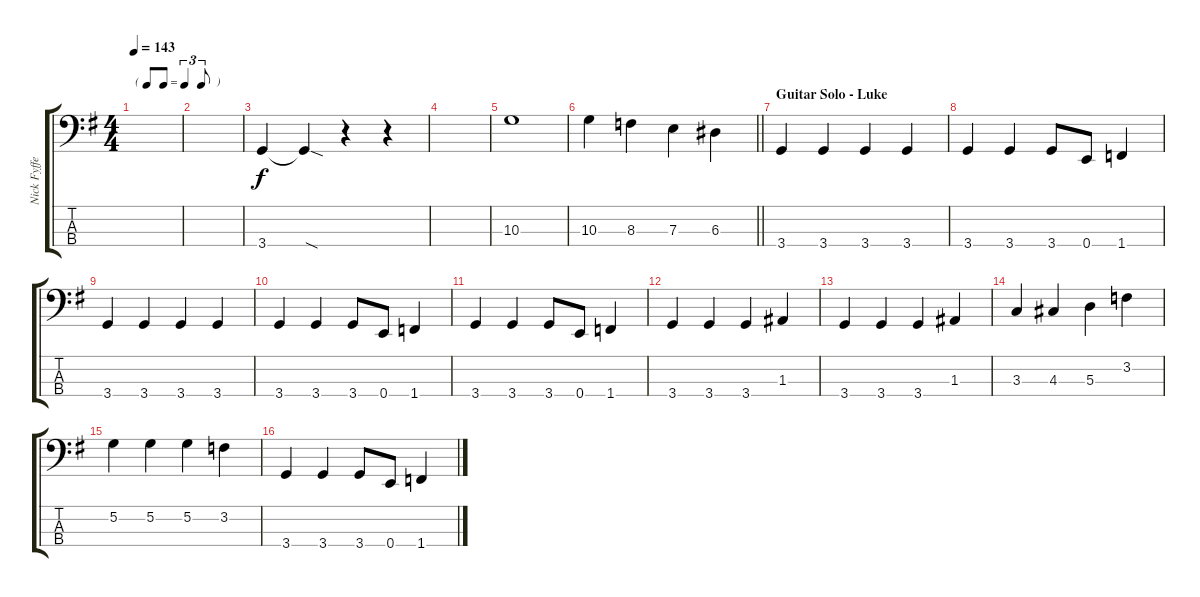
\track ("Nick Fyffe" "Nick Fyffe") {instrument electricbassfinger}
\staff {score tabs}
\tuning (G2 D2 A1 E1) {hide}
\ts (4 4)
\tf triplet8th
\tempo 143
\clef f4
\ks g
|
|
3.4.4 3.4{sod t}.4 r.4 r.4 |
|
10.3.1 |
\barLineRight lightlight
10.3.4 8.3.4 7.3.4 6.3.4 |
\section ("" "Guitar Solo - Luke")
3.4.4 3.4.4 3.4.4 3.4.4 |
3.4.4 3.4.4 3.4.8 0.4.8 1.4.4 |
3.4.4 3.4.4 3.4.4 3.4.4 |
3.4.4 3.4.4 3.4.8 0.4.8 1.4.4 |
3.4.4 3.4.4 3.4.8 0.4.8 1.4.4 |
3.4.4 3.4.4 3.4.4 1.3.4 |
3.4.4 3.4.4 3.4.4 1.3.4 |
3.3.4 4.3.4 5.3.4 3.2.4 |
5.2.4 5.2.4 5.2.4 3.2.4 |
3.4.4 3.4.4 3.4.8 0.4.8 1.4.4
